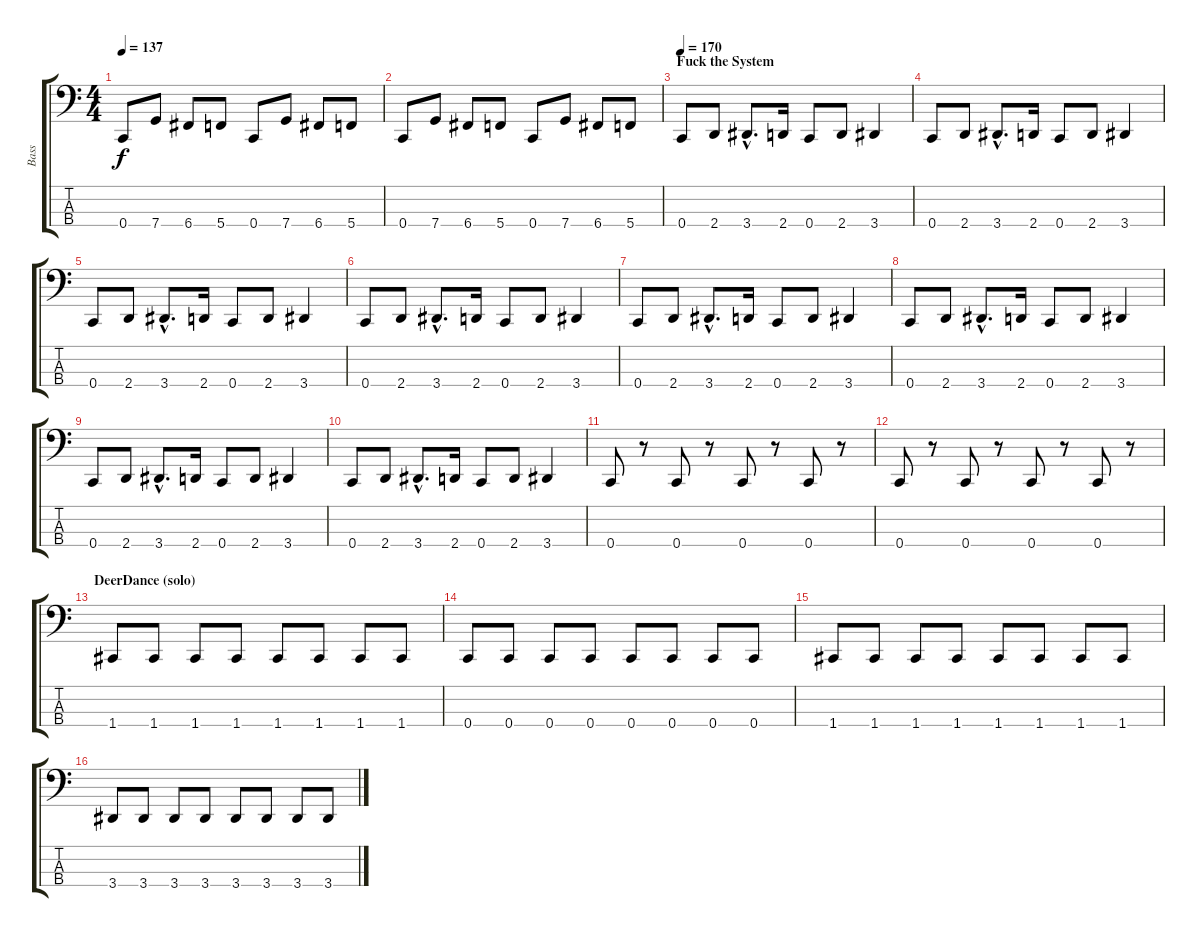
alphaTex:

\track ("Bass" "Bass") {instrument slapbass2}
\staff {score tabs}
\tuning (F2 C2 G1 C1) {hide}
\ts (4 4)
\tempo 137
\clef f4
\ks c
0.4.8{dy f} 7.4.8 6.4.8 5.4.8 0.4.8 7.4.8 6.4.8 5.4.8 |
0.4.8 7.4.8 6.4.8 5.4.8 0.4.8 7.4.8 6.4.8 5.4.8 |
\section ("" "Fuck the System")
\tempo 170
0.4.8{instrument electricbassfinger} 2.4.8 3.4{hac}.8{d} 2.4.16 0.4.8 2.4.8 3.4.4 |
0.4.8 2.4.8 3.4{hac}.8{d} 2.4.16 0.4.8 2.4.8 3.4.4 |
0.4.8 2.4.8 3.4{hac}.8{d} 2.4.16 0.4.8 2.4.8 3.4.4 |
0.4.8 2.4.8 3.4{hac}.8{d} 2.4.16 0.4.8 2.4.8 3.4.4 |
0.4.8 2.4.8 3.4{hac}.8{d} 2.4.16 0.4.8 2.4.8 3.4.4 |
0.4.8 2.4.8 3.4{hac}.8{d} 2.4.16 0.4.8 2.4.8 3.4.4 |
0.4.8 2.4.8 3.4{hac}.8{d} 2.4.16 0.4.8 2.4.8 3.4.4 |
0.4.8 2.4.8 3.4{hac}.8{d} 2.4.16 0.4.8 2.4.8 3.4.4 |
0.4.8 r.8 0.4.8 r.8 0.4.8 r.8 0.4.8 r.8 |
0.4.8 r.8 0.4.8 r.8 0.4.8 r.8 0.4.8 r.8 |
\section ("" "DeerDance (solo)")
1.4.8{instrument electricbassfinger} 1.4.8 1.4.8 1.4.8 1.4.8 1.4.8 1.4.8 1.4.8 |
0.4.8 0.4.8 0.4.8 0.4.8 0.4.8 0.4.8 0.4.8 0.4.8 |
1.4.8 1.4.8 1.4.8 1.4.8 1.4.8 1.4.8 1.4.8 1.4.8 |
3.4.8 3.4.8 3.4.8 3.4.8 3.4.8 3.4.8 3.4.8 3.4.8
